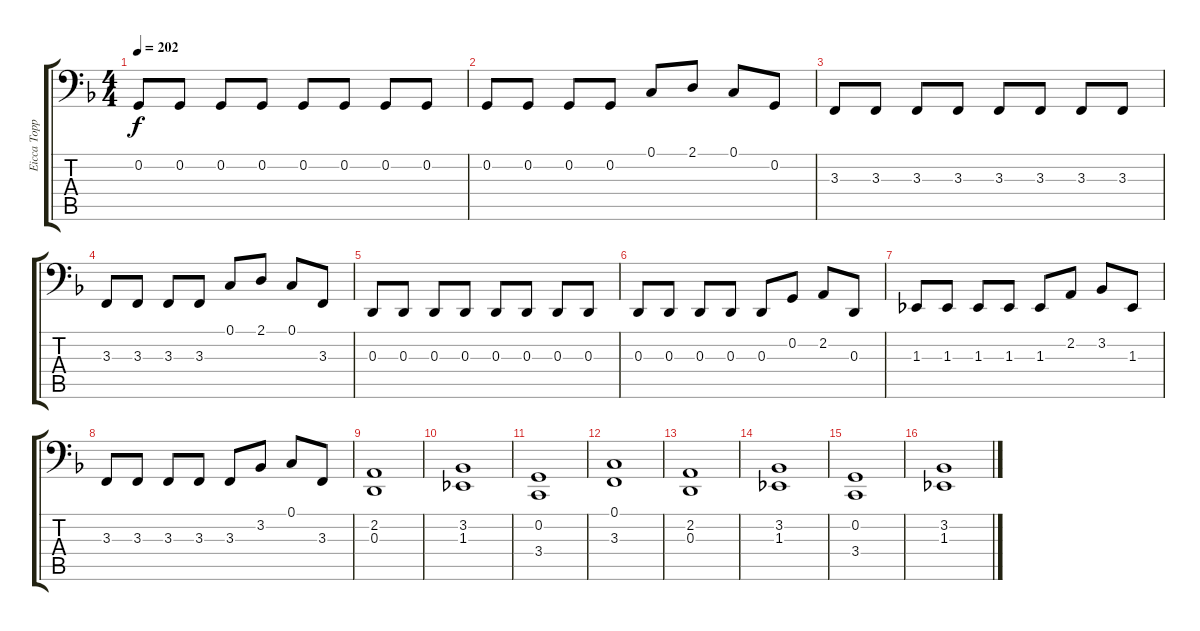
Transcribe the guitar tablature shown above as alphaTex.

\track ("Eicca Toppinen - Rhythm Cello" "Eicca Topp") {instrument cello}
\staff {score tabs}
\tuning (C3 G2 D2 A1 E1 B0) {hide}
\ts (4 4)
\tempo 202
\clef f4
\ks f
0.2.8{dy f} 0.2.8 0.2.8 0.2.8 0.2.8 0.2.8 0.2.8 0.2.8 |
0.2.8 0.2.8 0.2.8 0.2.8 0.1.8 2.1.8 0.1.8 0.2.8 |
3.3.8 3.3.8 3.3.8 3.3.8 3.3.8 3.3.8 3.3.8 3.3.8 |
3.3.8 3.3.8 3.3.8 3.3.8 0.1.8 2.1.8 0.1.8 3.3.8 |
0.3.8 0.3.8 0.3.8 0.3.8 0.3.8 0.3.8 0.3.8 0.3.8 |
0.3.8 0.3.8 0.3.8 0.3.8 0.3.8 0.2.8 2.2.8 0.3.8 |
1.3.8 1.3.8 1.3.8 1.3.8 1.3.8 2.2.8 3.2.8 1.3.8 |
3.3.8 3.3.8 3.3.8 3.3.8 3.3.8 3.2.8 0.1.8 3.3.8 |
(2.2 0.3).1 |
(3.2 1.3).1 |
(0.2 3.4).1 |
(0.1 3.3).1 |
(2.2 0.3).1 |
(3.2 1.3).1 |
(0.2 3.4).1 |
(3.2 1.3).1
